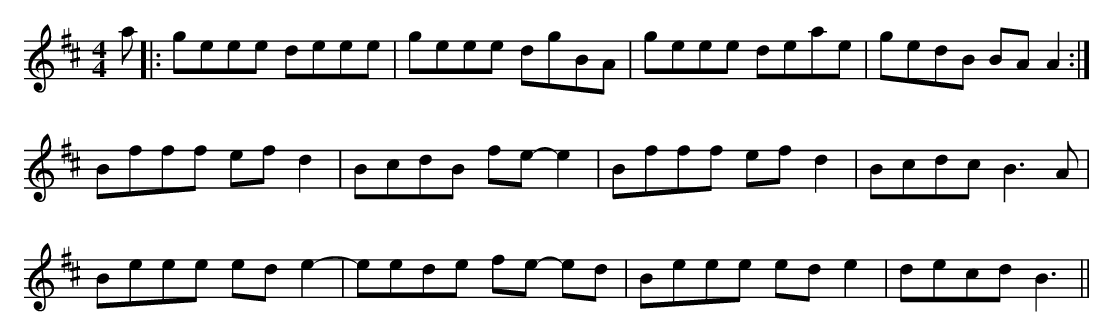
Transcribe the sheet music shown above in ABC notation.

X:1
M:4/4
K:Bmin
a|:geee deee|geee dgBA|geee deae|gedB BA A2:|
Bfff ef d2|BcdB fe-e2|Bfff ef d2|Bcdc B3A|
Beee ed e2-|eede fe- ed|Beee ed e2|decd B3||
